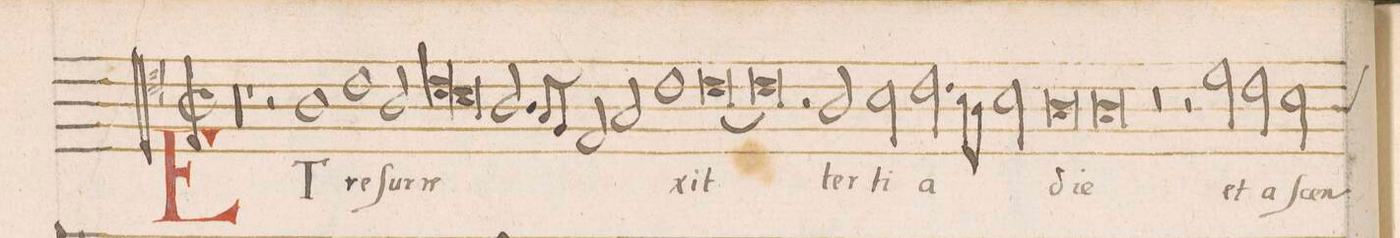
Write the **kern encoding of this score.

**kern	**text
*I"ALTVS	*
*clefC4	*
*k[]	*
*met(C|)	*
*M2/1	*
00r	.
=122-	=122-
=123-	=123-
1r	.
2r	.
1A\	ET
=124-	=124-
1cny\	re-
2A/	-ſur-
=125-	=125-
*lig	*
1c\	-re-
1B\	.
*Xlig	*
=126-	=126-
2.A/	.
8G/L	.
8F/J	.
2E/	.
2G/	.
=127-	=127-
1c\	.
[<0c\	-xit
=128-	=128-
0c\]	.
=129-	=129-
2r	.
2A/	ter-
=130-	=130-
2B\	-ti-
2.c\	-a
8B\L	.
8A\J	.
2B\	.
=131-	=131-
0A\	di-
=132-	=132-
0A\	-e
=133-	=133-
0r	.
=134-	=134-
2r	.
2d\	et
2c\	a-
*custos:A	*
2B\	-ſcen-
=135-	=135-
*-	*-
